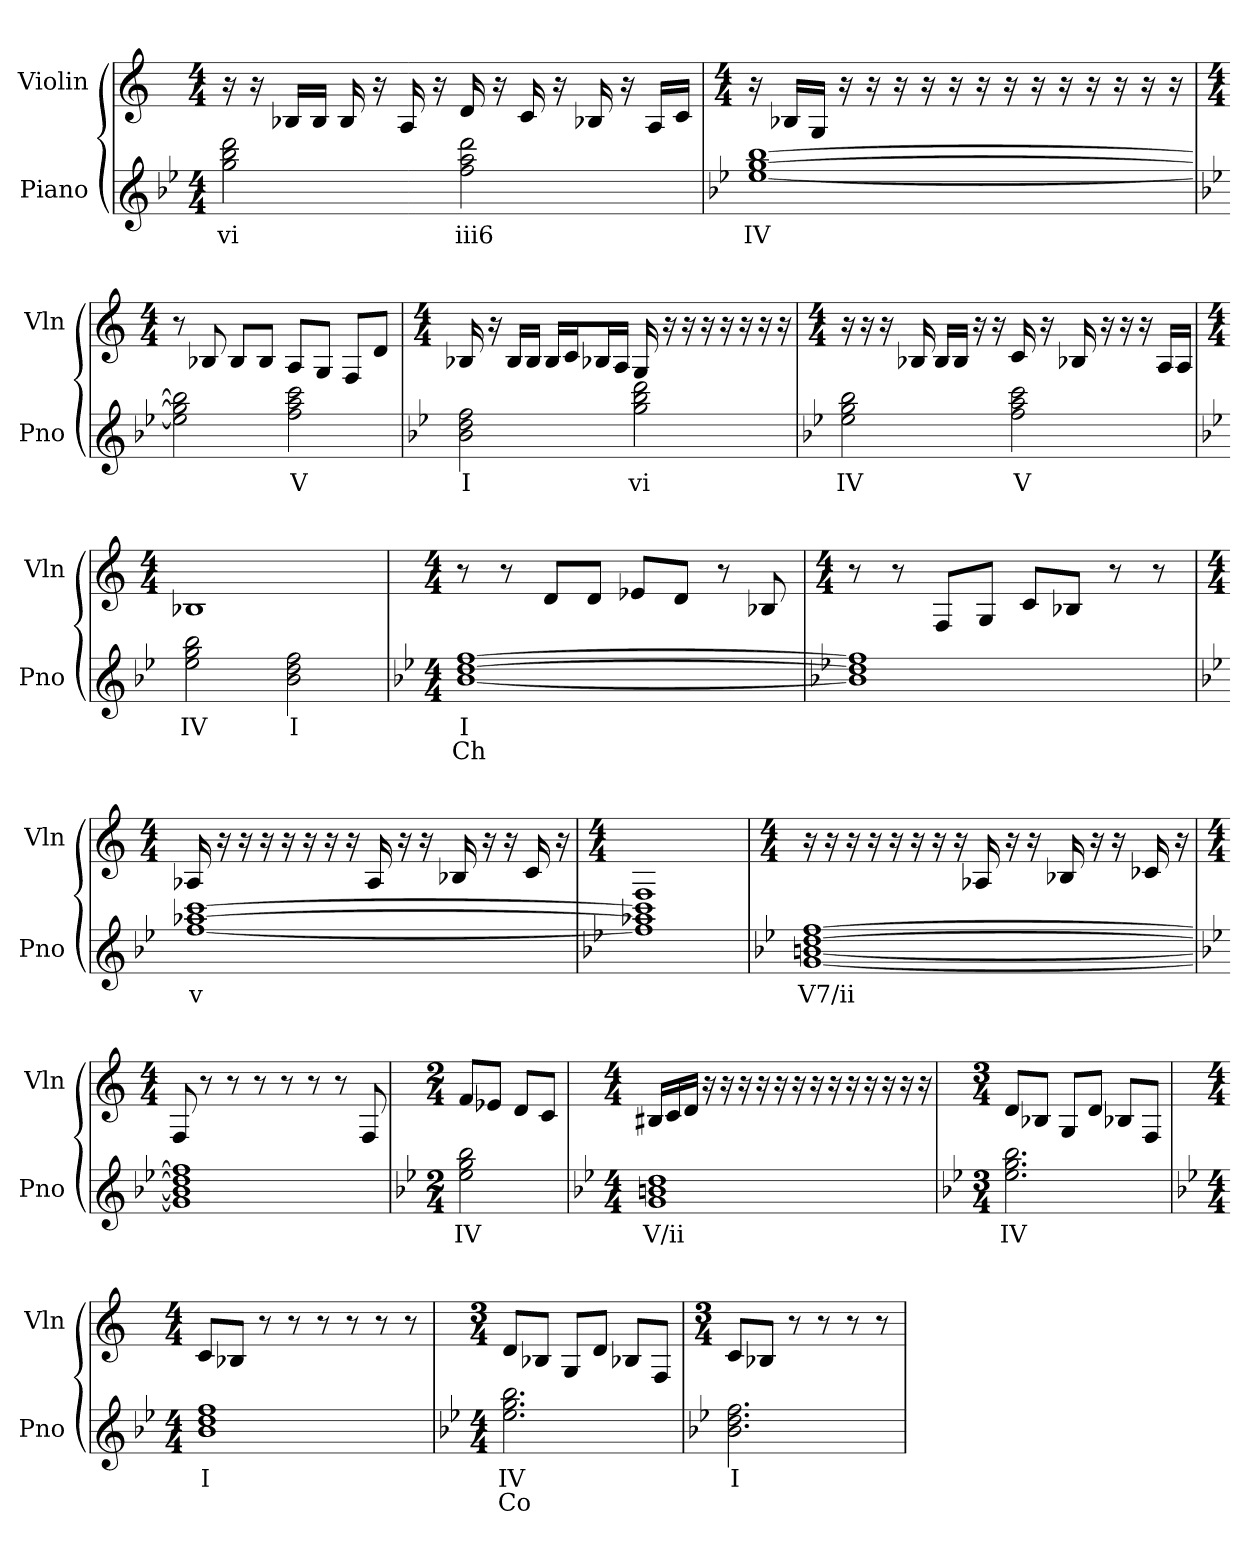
**kern	**text	**text	**kern
*part2	*part2	*part2	*part1
*staff2	*staff2	*staff2	*staff1
*I"Piano	*	*	*I"Violin
*I'Pno	*	*	*I'Vln
*k[b-e-]	*	*	*
*B-:	*	*	*
*M4/4	*	*	*M4/4
=	=	=	=
2gg 2bb- 2ddd	vi	.	16r
.	.	.	16r
.	.	.	16B-XLL
.	.	.	16B-JJ
.	.	.	16B-
.	.	.	16r
.	.	.	16A
.	.	.	16r
2ff 2aa 2ddd	iii6	.	16d
.	.	.	16r
.	.	.	16c
.	.	.	16r
.	.	.	16B-X
.	.	.	16r
.	.	.	16ALL
.	.	.	16cJJ
=	=	=	=
*k[b-e-]	*	*	*
*B-:	*	*	*
*	*	*	*M4/4
[1ee- [1gg [1bb-	IV	.	16r
.	.	.	16B-XLL
.	.	.	16GJJ
.	.	.	16r
.	.	.	16r
.	.	.	16r
.	.	.	16r
.	.	.	16r
.	.	.	16r
.	.	.	16r
.	.	.	16r
.	.	.	16r
.	.	.	16r
.	.	.	16r
.	.	.	16r
.	.	.	16r
=	=	=	=
*k[b-e-]	*	*	*
*B-:	*	*	*
*	*	*	*M4/4
2ee-] 2gg] 2bb-]	.	.	8r
.	.	.	8B-X
.	.	.	8B-L
.	.	.	8B-J
2ff 2aa 2ccc	V	.	8AL
.	.	.	8GJ
.	.	.	8FL
.	.	.	8dJ
=	=	=	=
*k[b-e-]	*	*	*
*B-:	*	*	*
*	*	*	*M4/4
2b- 2dd 2ff	I	.	16B-X
.	.	.	16r
.	.	.	16B-LL
.	.	.	16B-JJ
.	.	.	16B-LL
.	.	.	16cJ
.	.	.	16B-XL
.	.	.	16AJJ
2gg 2bb- 2ddd	vi	.	16G
.	.	.	16r
.	.	.	16r
.	.	.	16r
.	.	.	16r
.	.	.	16r
.	.	.	16r
.	.	.	16r
=	=	=	=
*k[b-e-]	*	*	*
*B-:	*	*	*
*	*	*	*M4/4
2ee- 2gg 2bb-	IV	.	16r
.	.	.	16r
.	.	.	16r
.	.	.	16B-X
.	.	.	16B-LL
.	.	.	16B-JJ
.	.	.	16r
.	.	.	16r
2ff 2aa 2ccc	V	.	16c
.	.	.	16r
.	.	.	16B-X
.	.	.	16r
.	.	.	16r
.	.	.	16r
.	.	.	16ALL
.	.	.	16AJJ
=	=	=	=
*k[b-e-]	*	*	*
*B-:	*	*	*
*	*	*	*M4/4
2ee- 2gg 2bb-	IV	.	1B-X
2b- 2dd 2ff	I	.	.
=	=	=	=
*k[b-e-]	*	*	*
*B-:	*	*	*
*M4/4	*	*	*M4/4
[1b- [1dd [1ff	I	Ch	8r
.	.	.	8r
.	.	.	8dL
.	.	.	8dJ
.	.	.	8e-XL
.	.	.	8dJ
.	.	.	8r
.	.	.	8B-X
=	=	=	=
*k[b-e-]	*	*	*
*B-:	*	*	*
*	*	*	*M4/4
1b-] 1dd] 1ff]	.	.	8r
.	.	.	8r
.	.	.	8FL
.	.	.	8GJ
.	.	.	8cL
.	.	.	8B-XJ
.	.	.	8r
.	.	.	8r
=	=	=	=
*k[b-e-]	*	*	*
*B-:	*	*	*
*	*	*	*M4/4
[1ff [1aa-X [1ccc	v	.	16A-X
.	.	.	16r
.	.	.	16r
.	.	.	16r
.	.	.	16r
.	.	.	16r
.	.	.	16r
.	.	.	16r
.	.	.	16A-
.	.	.	16r
.	.	.	16r
.	.	.	16B-X
.	.	.	16r
.	.	.	16r
.	.	.	16c
.	.	.	16r
=	=	=	=
*k[b-e-]	*	*	*
*B-:	*	*	*
*	*	*	*M4/4
1ff] 1aa-X] 1ccc]	.	.	1F
=	=	=	=
*k[b-e-]	*	*	*
*B-:	*	*	*
*	*	*	*M4/4
[1g [1bn [1dd [1ff	V7/ii	.	16r
.	.	.	16r
.	.	.	16r
.	.	.	16r
.	.	.	16r
.	.	.	16r
.	.	.	16r
.	.	.	16r
.	.	.	16A-X
.	.	.	16r
.	.	.	16r
.	.	.	16B-X
.	.	.	16r
.	.	.	16r
.	.	.	16c-X
.	.	.	16r
=	=	=	=
*k[b-e-]	*	*	*
*B-:	*	*	*
*	*	*	*M4/4
1g] 1bn] 1dd] 1ff]	.	.	8F
.	.	.	8r
.	.	.	8r
.	.	.	8r
.	.	.	8r
.	.	.	8r
.	.	.	8r
.	.	.	8F
=	=	=	=
*k[b-e-]	*	*	*
*B-:	*	*	*
*M2/4	*	*	*M2/4
2ee- 2gg 2bb-	IV	.	8fL
.	.	.	8e-XJ
.	.	.	8dL
.	.	.	8cJ
=	=	=	=
*k[b-e-]	*	*	*
*B-:	*	*	*
*M4/4	*	*	*M4/4
1g 1bn 1dd	V/ii	.	16B#XLL
.	.	.	16c
.	.	.	16dJJ
.	.	.	16r
.	.	.	16r
.	.	.	16r
.	.	.	16r
.	.	.	16r
.	.	.	16r
.	.	.	16r
.	.	.	16r
.	.	.	16r
.	.	.	16r
.	.	.	16r
.	.	.	16r
.	.	.	16r
=	=	=	=
*k[b-e-]	*	*	*
*B-:	*	*	*
*M3/4	*	*	*M3/4
2.ee- 2.gg 2.bb-	IV	.	8dL
.	.	.	8B-XJ
.	.	.	8GL
.	.	.	8dJ
.	.	.	8B-XL
.	.	.	8FJ
=	=	=	=
*k[b-e-]	*	*	*
*B-:	*	*	*
*M4/4	*	*	*M4/4
1b- 1dd 1ff	I	.	8cL
.	.	.	8B-XJ
.	.	.	8r
.	.	.	8r
.	.	.	8r
.	.	.	8r
.	.	.	8r
.	.	.	8r
=	=	=	=
*k[b-e-]	*	*	*
*B-:	*	*	*
*M4/4	*	*	*M3/4
2.ee- 2.gg 2.bb-	IV	Co	8dL
.	.	.	8B-XJ
.	.	.	8GL
.	.	.	8dJ
.	.	.	8B-XL
.	.	.	8FJ
=	=	=	=
*k[b-e-]	*	*	*
*B-:	*	*	*
*	*	*	*M3/4
2.b- 2.dd 2.ff	I	.	8cL
.	.	.	8B-XJ
.	.	.	8r
.	.	.	8r
.	.	.	8r
.	.	.	8r
=	=	=	=
*-	*-	*-	*-
